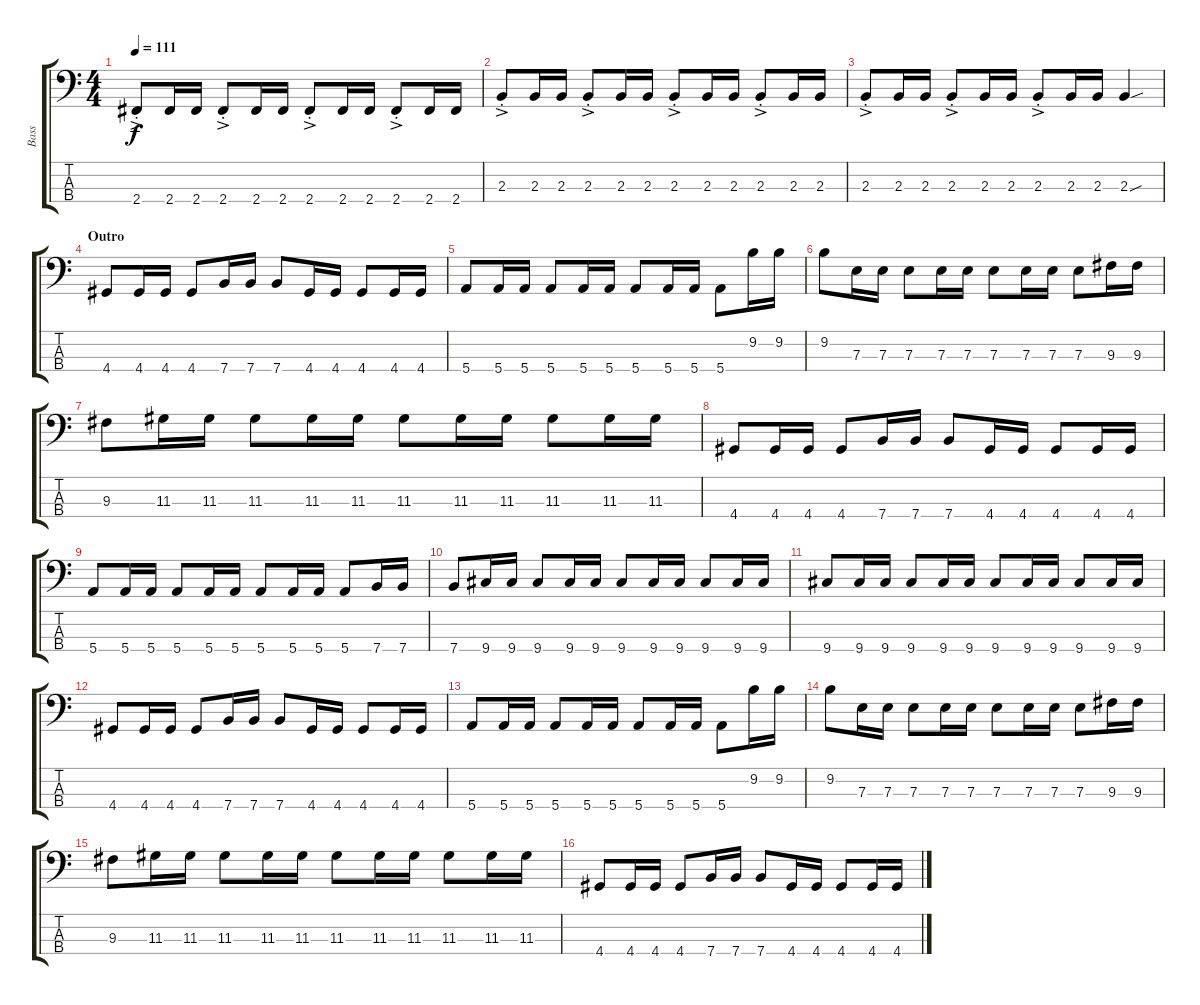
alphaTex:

\track ("Bass" "Bass") {instrument electricbassfinger}
\staff {score tabs}
\tuning (G2 D2 A1 E1) {hide}
\ts (4 4)
\tempo 111
\clef f4
\ks c
2.4{ac st}.8{dy f} 2.4.16 2.4.16 2.4{ac st}.8 2.4.16 2.4.16 2.4{ac st}.8 2.4.16 2.4.16 2.4{ac st}.8 2.4.16 2.4.16 |
2.3{ac st}.8 2.3.16 2.3.16 2.3{ac st}.8 2.3.16 2.3.16 2.3{ac st}.8 2.3.16 2.3.16 2.3{ac st}.8 2.3.16 2.3.16 |
2.3{ac st}.8 2.3.16 2.3.16 2.3{ac st}.8 2.3.16 2.3.16 2.3{ac st}.8 2.3.16 2.3.16 2.3{sou}.4 |
\section ("" "Outro")
4.4.8 4.4.16 4.4.16 4.4.8 7.4.16 7.4.16 7.4.8 4.4.16 4.4.16 4.4.8 4.4.16 4.4.16 |
5.4.8 5.4.16 5.4.16 5.4.8 5.4.16 5.4.16 5.4.8 5.4.16 5.4.16 5.4.8 9.2.16 9.2.16 |
9.2.8 7.3.16 7.3.16 7.3.8 7.3.16 7.3.16 7.3.8 7.3.16 7.3.16 7.3.8 9.3.16 9.3.16 |
9.3.8 11.3.16 11.3.16 11.3.8 11.3.16 11.3.16 11.3.8 11.3.16 11.3.16 11.3.8 11.3.16 11.3.16 |
4.4.8 4.4.16 4.4.16 4.4.8 7.4.16 7.4.16 7.4.8 4.4.16 4.4.16 4.4.8 4.4.16 4.4.16 |
5.4.8 5.4.16 5.4.16 5.4.8 5.4.16 5.4.16 5.4.8 5.4.16 5.4.16 5.4.8 7.4.16 7.4.16 |
7.4.8 9.4.16 9.4.16 9.4.8 9.4.16 9.4.16 9.4.8 9.4.16 9.4.16 9.4.8 9.4.16 9.4.16 |
9.4.8 9.4.16 9.4.16 9.4.8 9.4.16 9.4.16 9.4.8 9.4.16 9.4.16 9.4.8 9.4.16 9.4.16 |
4.4.8 4.4.16 4.4.16 4.4.8 7.4.16 7.4.16 7.4.8 4.4.16 4.4.16 4.4.8 4.4.16 4.4.16 |
5.4.8 5.4.16 5.4.16 5.4.8 5.4.16 5.4.16 5.4.8 5.4.16 5.4.16 5.4.8 9.2.16 9.2.16 |
9.2.8 7.3.16 7.3.16 7.3.8 7.3.16 7.3.16 7.3.8 7.3.16 7.3.16 7.3.8 9.3.16 9.3.16 |
9.3.8 11.3.16 11.3.16 11.3.8 11.3.16 11.3.16 11.3.8 11.3.16 11.3.16 11.3.8 11.3.16 11.3.16 |
4.4.8 4.4.16 4.4.16 4.4.8 7.4.16 7.4.16 7.4.8 4.4.16 4.4.16 4.4.8 4.4.16 4.4.16
